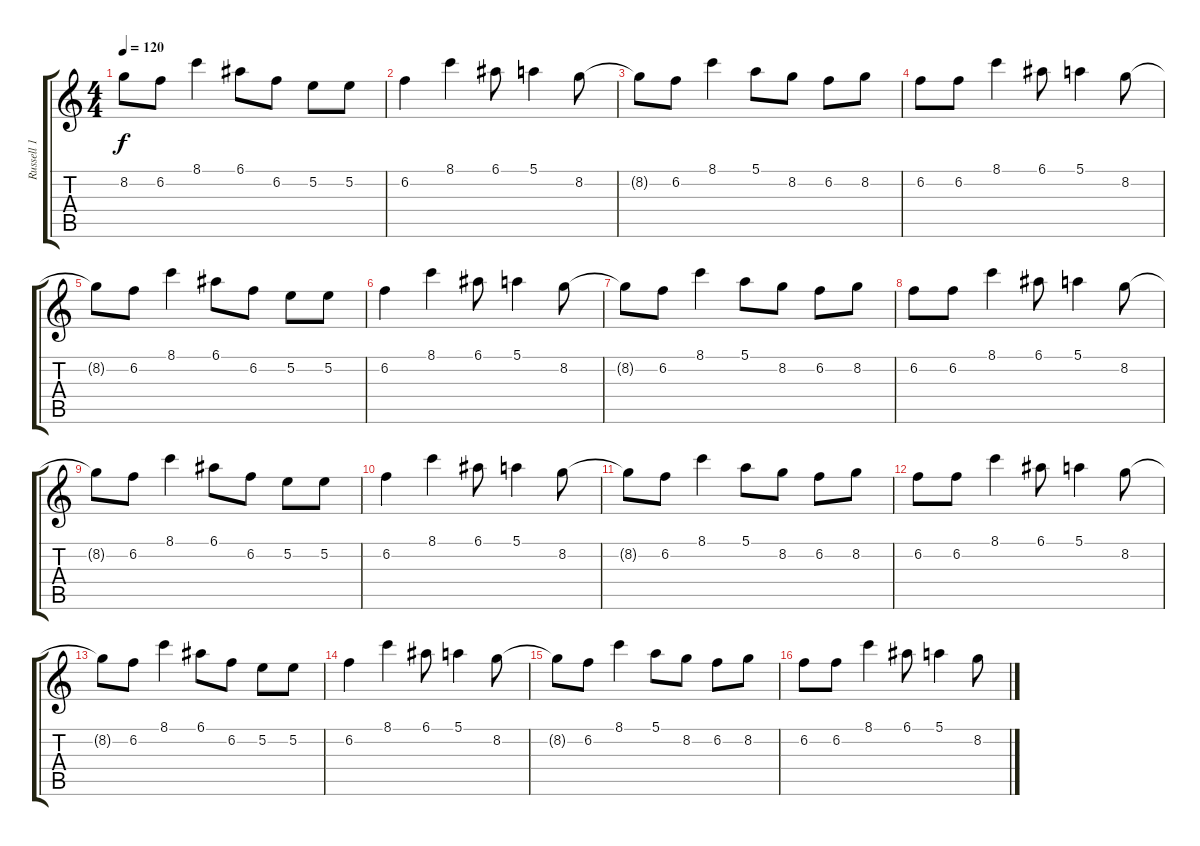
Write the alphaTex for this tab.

\track ("Russell 1" "Russell 1") {instrument overdrivenguitar}
\staff {score tabs}
\tuning (E4 B3 G3 D3 A2 E2) {hide}
\ts (4 4)
\tempo 120
\clef g2
\ks c
8.2{t}.8{dy f} 6.2.8 8.1.4 6.1.8 6.2.8 5.2.8 5.2.8 |
6.2.4 8.1.4 6.1.8 5.1.4 8.2.8 |
8.2{t}.8 6.2.8 8.1.4 5.1.8 8.2.8 6.2.8 8.2.8 |
6.2.8 6.2.8 8.1.4 6.1.8 5.1.4 8.2.8 |
8.2{t}.8 6.2.8 8.1.4 6.1.8 6.2.8 5.2.8 5.2.8 |
6.2.4 8.1.4 6.1.8 5.1.4 8.2.8 |
8.2{t}.8 6.2.8 8.1.4 5.1.8 8.2.8 6.2.8 8.2.8 |
6.2.8 6.2.8 8.1.4 6.1.8 5.1.4 8.2.8 |
8.2{t}.8 6.2.8 8.1.4 6.1.8 6.2.8 5.2.8 5.2.8 |
6.2.4 8.1.4 6.1.8 5.1.4 8.2.8 |
8.2{t}.8 6.2.8 8.1.4 5.1.8 8.2.8 6.2.8 8.2.8 |
6.2.8 6.2.8 8.1.4 6.1.8 5.1.4 8.2.8 |
8.2{t}.8 6.2.8 8.1.4 6.1.8 6.2.8 5.2.8 5.2.8 |
6.2.4 8.1.4 6.1.8 5.1.4 8.2.8 |
8.2{t}.8 6.2.8 8.1.4 5.1.8 8.2.8 6.2.8 8.2.8 |
6.2.8 6.2.8 8.1.4 6.1.8 5.1.4 8.2.8
